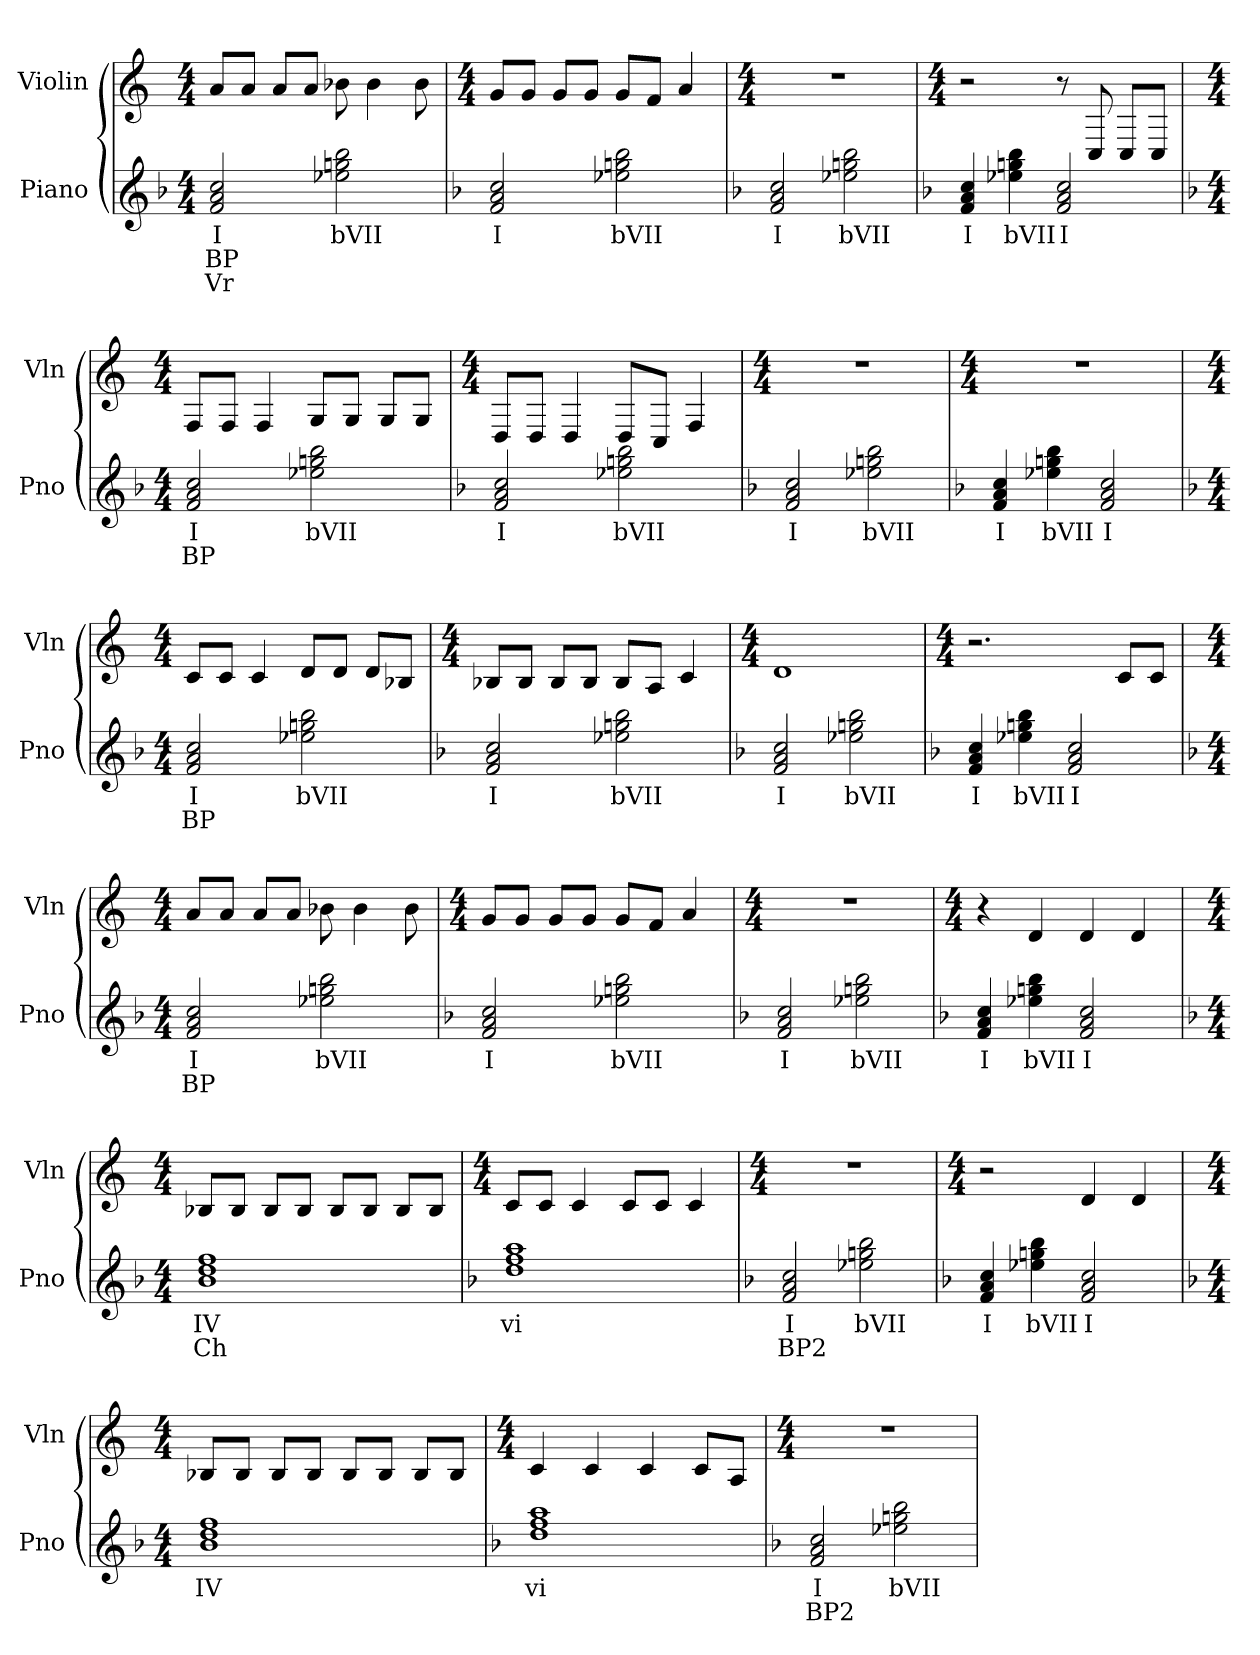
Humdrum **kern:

**kern	**text	**text	**text	**kern
*part2	*part2	*part2	*part2	*part1
*staff2	*staff2	*staff2	*staff2	*staff1
*I"Piano	*	*	*	*I"Violin
*I'Pno	*	*	*	*I'Vln
*k[b-]	*	*	*	*
*F:	*	*	*	*
*M4/4	*	*	*	*M4/4
=	=	=	=	=
2f 2a 2cc	I	BP	Vr	8aL
.	.	.	.	8aJ
.	.	.	.	8aL
.	.	.	.	8aJ
2ee-X 2ggn 2bb-	bVII	.	.	8b-X
.	.	.	.	4b-
.	.	.	.	8b-
=	=	=	=	=
*k[b-]	*	*	*	*
*F:	*	*	*	*
*	*	*	*	*M4/4
2f 2a 2cc	I	.	.	8gL
.	.	.	.	8gJ
.	.	.	.	8gL
.	.	.	.	8gJ
2ee-X 2ggn 2bb-	bVII	.	.	8gL
.	.	.	.	8fJ
.	.	.	.	4a
=	=	=	=	=
*k[b-]	*	*	*	*
*F:	*	*	*	*
*	*	*	*	*M4/4
2f 2a 2cc	I	.	.	1r
2ee-X 2ggn 2bb-	bVII	.	.	.
=	=	=	=	=
*k[b-]	*	*	*	*
*F:	*	*	*	*
*	*	*	*	*M4/4
4f 4a 4cc	I	.	.	2r
4ee-X 4ggn 4bb-	bVII	.	.	.
2f 2a 2cc	I	.	.	8r
.	.	.	.	8C
.	.	.	.	8CL
.	.	.	.	8CJ
=	=	=	=	=
*k[b-]	*	*	*	*
*F:	*	*	*	*
*M4/4	*	*	*	*M4/4
2f 2a 2cc	I	BP	.	8FL
.	.	.	.	8FJ
.	.	.	.	4F
2ee-X 2ggn 2bb-	bVII	.	.	8GL
.	.	.	.	8GJ
.	.	.	.	8GL
.	.	.	.	8GJ
=	=	=	=	=
*k[b-]	*	*	*	*
*F:	*	*	*	*
*	*	*	*	*M4/4
2f 2a 2cc	I	.	.	8DL
.	.	.	.	8DJ
.	.	.	.	4D
2ee-X 2ggn 2bb-	bVII	.	.	8DL
.	.	.	.	8CJ
.	.	.	.	4F
=	=	=	=	=
*k[b-]	*	*	*	*
*F:	*	*	*	*
*	*	*	*	*M4/4
2f 2a 2cc	I	.	.	1r
2ee-X 2ggn 2bb-	bVII	.	.	.
=	=	=	=	=
*k[b-]	*	*	*	*
*F:	*	*	*	*
*	*	*	*	*M4/4
4f 4a 4cc	I	.	.	1r
4ee-X 4ggn 4bb-	bVII	.	.	.
2f 2a 2cc	I	.	.	.
=	=	=	=	=
*k[b-]	*	*	*	*
*F:	*	*	*	*
*M4/4	*	*	*	*M4/4
2f 2a 2cc	I	BP	.	8cL
.	.	.	.	8cJ
.	.	.	.	4c
2ee-X 2ggn 2bb-	bVII	.	.	8dL
.	.	.	.	8dJ
.	.	.	.	8dL
.	.	.	.	8B-XJ
=	=	=	=	=
*k[b-]	*	*	*	*
*F:	*	*	*	*
*	*	*	*	*M4/4
2f 2a 2cc	I	.	.	8B-XL
.	.	.	.	8B-J
.	.	.	.	8B-L
.	.	.	.	8B-J
2ee-X 2ggn 2bb-	bVII	.	.	8B-L
.	.	.	.	8AJ
.	.	.	.	4c
=	=	=	=	=
*k[b-]	*	*	*	*
*F:	*	*	*	*
*	*	*	*	*M4/4
2f 2a 2cc	I	.	.	1d
2ee-X 2ggn 2bb-	bVII	.	.	.
=	=	=	=	=
*k[b-]	*	*	*	*
*F:	*	*	*	*
*	*	*	*	*M4/4
4f 4a 4cc	I	.	.	2.r
4ee-X 4ggn 4bb-	bVII	.	.	.
2f 2a 2cc	I	.	.	.
.	.	.	.	8cL
.	.	.	.	8cJ
=	=	=	=	=
*k[b-]	*	*	*	*
*F:	*	*	*	*
*M4/4	*	*	*	*M4/4
2f 2a 2cc	I	BP	.	8aL
.	.	.	.	8aJ
.	.	.	.	8aL
.	.	.	.	8aJ
2ee-X 2ggn 2bb-	bVII	.	.	8b-X
.	.	.	.	4b-
.	.	.	.	8b-
=	=	=	=	=
*k[b-]	*	*	*	*
*F:	*	*	*	*
*	*	*	*	*M4/4
2f 2a 2cc	I	.	.	8gL
.	.	.	.	8gJ
.	.	.	.	8gL
.	.	.	.	8gJ
2ee-X 2ggn 2bb-	bVII	.	.	8gL
.	.	.	.	8fJ
.	.	.	.	4a
=	=	=	=	=
*k[b-]	*	*	*	*
*F:	*	*	*	*
*	*	*	*	*M4/4
2f 2a 2cc	I	.	.	1r
2ee-X 2ggn 2bb-	bVII	.	.	.
=	=	=	=	=
*k[b-]	*	*	*	*
*F:	*	*	*	*
*	*	*	*	*M4/4
4f 4a 4cc	I	.	.	4r
4ee-X 4ggn 4bb-	bVII	.	.	4d
2f 2a 2cc	I	.	.	4d
.	.	.	.	4d
=	=	=	=	=
*k[b-]	*	*	*	*
*F:	*	*	*	*
*M4/4	*	*	*	*M4/4
1b- 1dd 1ff	IV	Ch	.	8B-XL
.	.	.	.	8B-J
.	.	.	.	8B-L
.	.	.	.	8B-J
.	.	.	.	8B-L
.	.	.	.	8B-J
.	.	.	.	8B-L
.	.	.	.	8B-J
=	=	=	=	=
*k[b-]	*	*	*	*
*F:	*	*	*	*
*	*	*	*	*M4/4
1dd 1ff 1aa	vi	.	.	8cL
.	.	.	.	8cJ
.	.	.	.	4c
.	.	.	.	8cL
.	.	.	.	8cJ
.	.	.	.	4c
=	=	=	=	=
*k[b-]	*	*	*	*
*F:	*	*	*	*
*	*	*	*	*M4/4
2f 2a 2cc	I	BP2	.	1r
2ee-X 2ggn 2bb-	bVII	.	.	.
=	=	=	=	=
*k[b-]	*	*	*	*
*F:	*	*	*	*
*	*	*	*	*M4/4
4f 4a 4cc	I	.	.	2r
4ee-X 4ggn 4bb-	bVII	.	.	.
2f 2a 2cc	I	.	.	4d
.	.	.	.	4d
=	=	=	=	=
*k[b-]	*	*	*	*
*F:	*	*	*	*
*M4/4	*	*	*	*M4/4
1b- 1dd 1ff	IV	.	.	8B-XL
.	.	.	.	8B-J
.	.	.	.	8B-L
.	.	.	.	8B-J
.	.	.	.	8B-L
.	.	.	.	8B-J
.	.	.	.	8B-L
.	.	.	.	8B-J
=	=	=	=	=
*k[b-]	*	*	*	*
*F:	*	*	*	*
*	*	*	*	*M4/4
1dd 1ff 1aa	vi	.	.	4c
.	.	.	.	4c
.	.	.	.	4c
.	.	.	.	8cL
.	.	.	.	8AJ
=	=	=	=	=
*k[b-]	*	*	*	*
*F:	*	*	*	*
*	*	*	*	*M4/4
2f 2a 2cc	I	BP2	.	1r
2ee-X 2ggn 2bb-	bVII	.	.	.
=	=	=	=	=
*-	*-	*-	*-	*-
